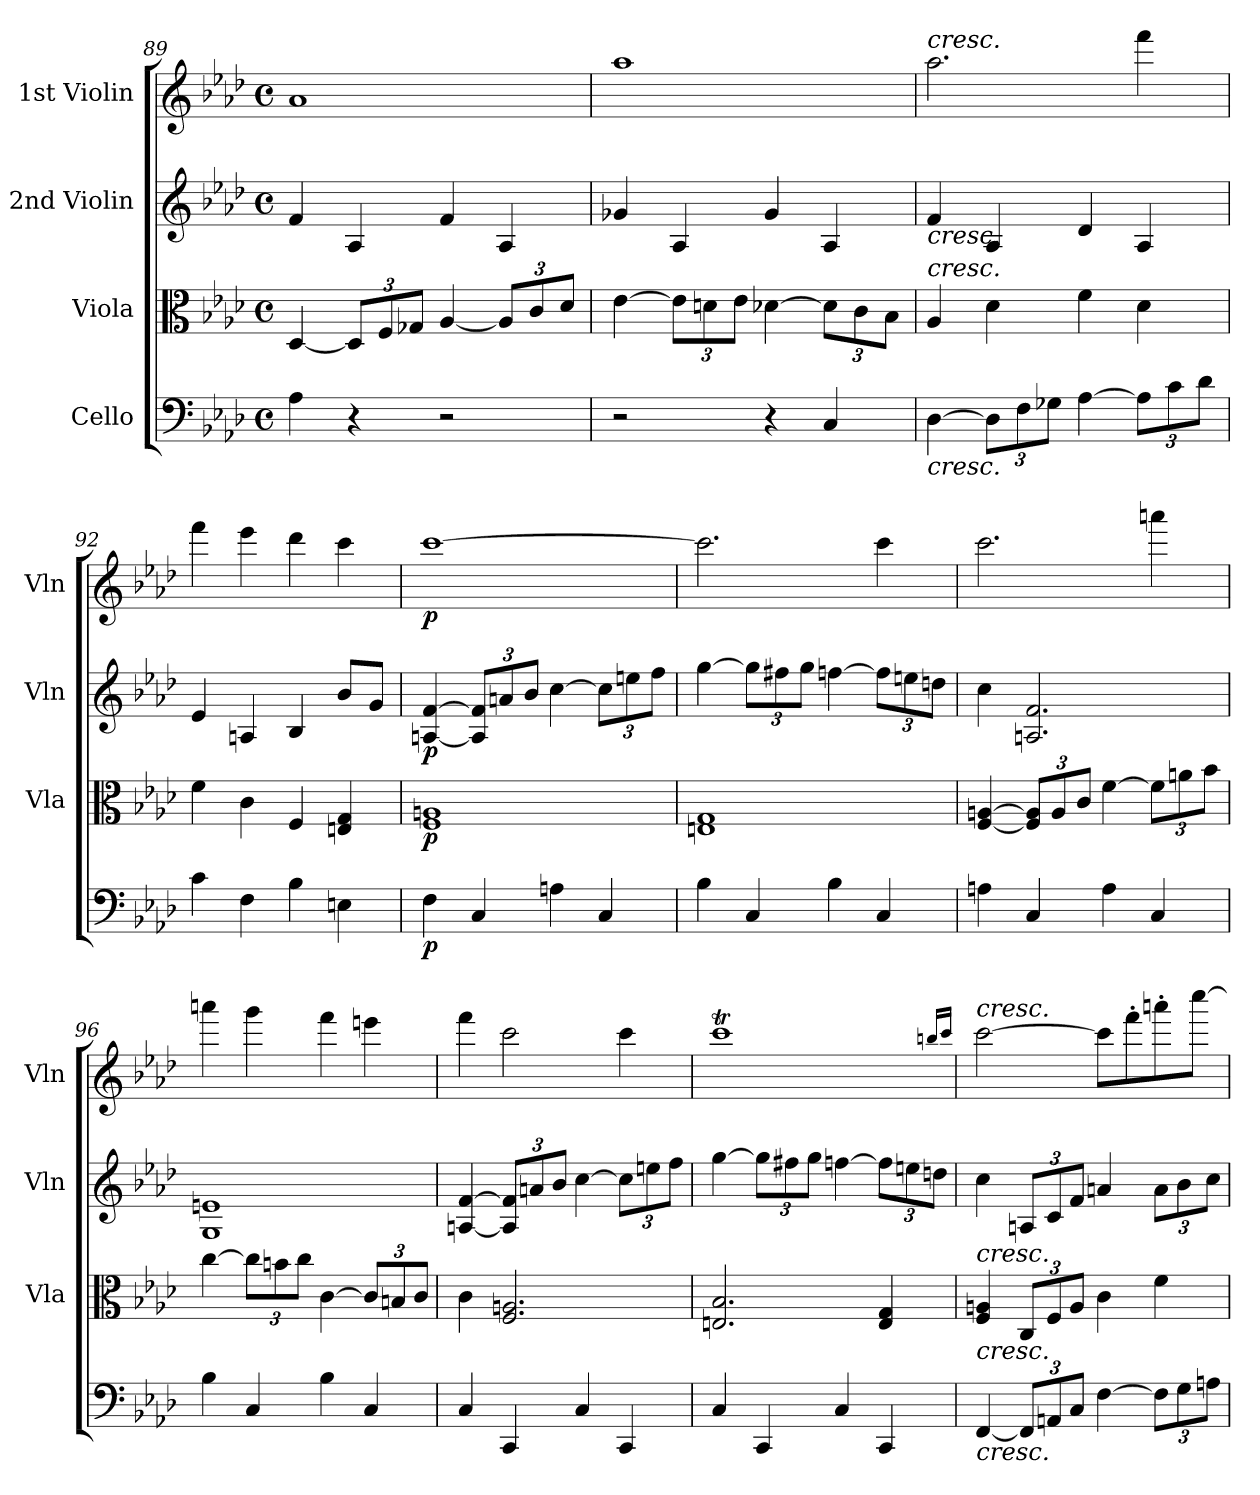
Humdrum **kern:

**kern	**dynam	**kern	**dynam	**kern	**dynam	**kern	**dynam
*part4	*part4	*part3	*part3	*part2	*part2	*part1	*part1
*staff4	*staff4	*staff3	*staff3	*staff2	*staff2	*staff1	*staff1
*I"Cello	*	*I"Viola	*	*I"2nd Violin	*	*I"1st Violin	*
*	*	*I'Vla	*	*I'Vln	*	*I'Vln	*
*clefF4	*	*clefC3	*	*clefG2	*	*clefG2	*
*k[b-e-a-d-]	*	*k[b-e-a-d-]	*	*k[b-e-a-d-]	*	*k[b-e-a-d-]	*
*M4/4	*	*M4/4	*	*M4/4	*	*M4/4	*
*met(c)	*	*met(c)	*	*met(c)	*	*met(c)	*
=89	=89	=89	=89	=89	=89	=89	=89
4A-\	.	[4D-/	.	4f/	.	1a-	.
*	*	*Xbrackettup	*	*	*	*	*
4r	.	12D-/L]	.	4A-/	.	.	.
.	.	12F/	.	.	.	.	.
.	.	12G-X/J	.	.	.	.	.
2r	.	[4A-/	.	4f/	.	.	.
.	.	12A-/L]	.	4A-/	.	.	.
.	.	12c/	.	.	.	.	.
.	.	12d-/J	.	.	.	.	.
=90	=90	=90	=90	=90	=90	=90	=90
2r	.	[4e-\	.	4g-X/	.	1aa-	.
.	.	12e-\L]	.	4A-/	.	.	.
.	.	12dn\	.	.	.	.	.
.	.	12e-\J	.	.	.	.	.
4r	.	[4d-X\	.	4g-/	.	.	.
4C/	.	12d-\L]	.	4A-/	.	.	.
.	.	12c\	.	.	.	.	.
.	.	12B-\J	.	.	.	.	.
=91	=91	=91	=91	=91	=91	=91	=91
!	!	!	!	!	!	!LO:TX:a:i:t=cresc.	!
!	!	!	!	!LO:TX:b:i:t=cresc.	!	!	!
!	!	!LO:TX:a:i:t=cresc.	!	!	!	!	!
!LO:TX:b:i:t=cresc.	!	!	!	!	!	!	!
[4D-\	.	4A-/	.	4f/	.	2.aa-\	.
*Xbrackettup	*	*	*	*	*	*	*
12D-\L]	.	4d-\	.	4A-/	.	.	.
12F\	.	.	.	.	.	.	.
12G-X\J	.	.	.	.	.	.	.
[4A-\	.	4f\	.	4d-/	.	.	.
12A-\L]	.	4d-\	.	4A-/	.	4fff\	.
12c\	.	.	.	.	.	.	.
12d-\J	.	.	.	.	.	.	.
=92	=92	=92	=92	=92	=92	=92	=92
4c\	.	4f\	.	4e-/	.	4fff\	.
4F\	.	4c\	.	4An/	.	4eee-\	.
4B-\	.	4F/	.	4B-/	.	4ddd-\	.
4En\	.	4En/ 4G/	.	8b-/L	.	4ccc\	.
.	.	.	.	8g/J	.	.	.
=93	=93	=93	=93	=93	=93	=93	=93
!	!LO:DY:b	!	!LO:DY:b	!	!LO:DY:b	!	!LO:DY:b
4F\	p	1F 1An	p	[4An/ [4f/	p	[1ccc	p
*	*	*	*	*Xbrackettup	*	*	*
4C/	.	.	.	12A/] 12f/]L	.	.	.
.	.	.	.	12an/	.	.	.
.	.	.	.	12b-/J	.	.	.
4An\	.	.	.	[4cc\	.	.	.
4C/	.	.	.	12cc\L]	.	.	.
.	.	.	.	12een\	.	.	.
.	.	.	.	12ff\J	.	.	.
=94	=94	=94	=94	=94	=94	=94	=94
4B-\	.	1En 1G	.	[4gg\	.	2.ccc\]	.
4C/	.	.	.	12gg\L]	.	.	.
.	.	.	.	12ff#X\	.	.	.
.	.	.	.	12gg\J	.	.	.
4B-\	.	.	.	[4ffn\	.	.	.
4C/	.	.	.	12ff\L]	.	4ccc\	.
.	.	.	.	12een\	.	.	.
.	.	.	.	12ddn\J	.	.	.
=95	=95	=95	=95	=95	=95	=95	=95
4An\	.	[4F/ [4An/	.	4cc\	.	2.ccc\	.
4C/	.	12F/] 12A/]L	.	2.An/ 2.f/	.	.	.
.	.	12A/	.	.	.	.	.
.	.	12c/J	.	.	.	.	.
4A\	.	[4f\	.	.	.	.	.
4C/	.	12f\L]	.	.	.	4aaan\	.
.	.	12an\	.	.	.	.	.
.	.	12b-\J	.	.	.	.	.
=96	=96	=96	=96	=96	=96	=96	=96
4B-\	.	[4cc\	.	1G 1en	.	4aaan\	.
4C/	.	12cc\L]	.	.	.	4ggg\	.
.	.	12bn\	.	.	.	.	.
.	.	12cc\J	.	.	.	.	.
4B-\	.	[4c\	.	.	.	4fff\	.
4C/	.	12c/L]	.	.	.	4eeen\	.
.	.	12Bn/	.	.	.	.	.
.	.	12c/J	.	.	.	.	.
=97	=97	=97	=97	=97	=97	=97	=97
4C/	.	4c\	.	[4An/ [4f/	.	4fff\	.
4CC/	.	2.F/ 2.An/	.	12A/] 12f/]L	.	2ccc\	.
.	.	.	.	12an/	.	.	.
.	.	.	.	12b-/J	.	.	.
4C/	.	.	.	[4cc\	.	.	.
4CC/	.	.	.	12cc\L]	.	4ccc\	.
.	.	.	.	12een\	.	.	.
.	.	.	.	12ff\J	.	.	.
=98	=98	=98	=98	=98	=98	=98	=98
4C/	.	2.En/ 2.B-/	.	[4gg\	.	1ccct	.
4CC/	.	.	.	12gg\L]	.	.	.
.	.	.	.	12ff#X\	.	.	.
.	.	.	.	12gg\J	.	.	.
4C/	.	.	.	[4ffn\	.	.	.
4CC/	.	4E/ 4G/	.	12ff\L]	.	.	.
.	.	.	.	12een\	.	.	.
.	.	.	.	12ddn\J	.	.	.
.	.	.	.	.	.	16qbbn/LL	.
.	.	.	.	.	.	16qccc/JJ	.
=99	=99	=99	=99	=99	=99	=99	=99
!	!	!	!	!	!	!LO:TX:a:i:t=cresc.	!
!	!	!	!	!LO:TX:b:i:t=cresc.	!	!	!
!	!	!LO:TX:b:i:t=cresc.	!	!	!	!	!
!LO:TX:b:i:t=cresc.	!	!	!	!	!	!	!
[4FF/	.	4F/ 4An/	.	4cc\	.	[2ccc\	.
12FF/L]	.	12C/L	.	12An/L	.	.	.
12AAn/	.	12F/	.	12c/	.	.	.
12C/J	.	12A/J	.	12f/J	.	.	.
[4F\	.	4c\	.	4an/	.	8ccc\L]	.
.	.	.	.	.	.	8fff'\	.
12F\L]	.	4f\	.	12a\L	.	8aaan'\	.
12G\	.	.	.	12b-\	.	.	.
.	.	.	.	.	.	[8cccc\J	.
12An\J	.	.	.	12cc\J	.	.	.
=	=	=	=	=	=	=	=
*-	*-	*-	*-	*-	*-	*-	*-
